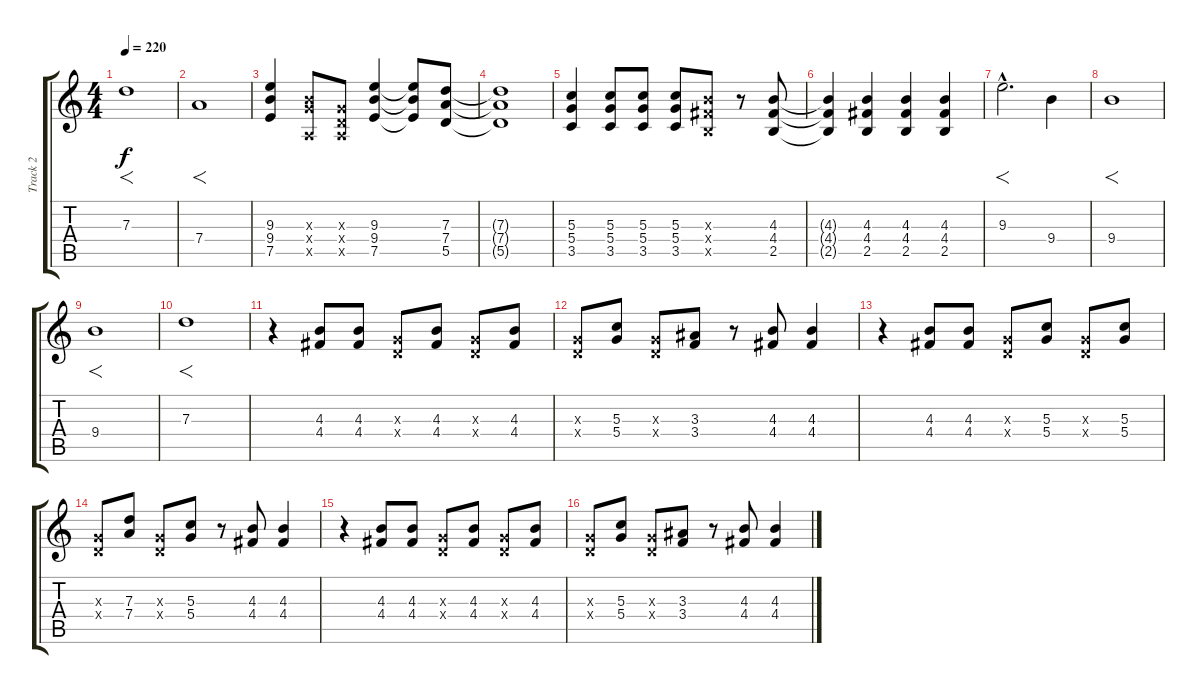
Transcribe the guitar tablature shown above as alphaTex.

\track ("Track 2" "Track 2") {instrument distortionguitar}
\staff {score tabs}
\tuning (E4 B3 G3 D3 A2 E2) {hide}
\ts (4 4)
\tempo 220
\clef g2
\ks c
7.3.1{f dy f} |
7.4.1{f} |
(9.3 9.4 7.5).4 (0.3{x} 9.4{x} 0.5{x}).8 (0.3{x} 0.4{x} 0.5{x}).8 (9.3 9.4 7.5).4 (9.3{t} 9.4{t} 7.5{t}).8 (7.3 7.4 5.5).8 |
(7.3{t} 7.4{t} 5.5{t}).1 |
(5.3 5.4 3.5).4 (5.3 5.4 3.5).8 (5.3 5.4 3.5).8 (5.3 5.4 3.5).8 (4.3{x} 4.4{x} 2.5{x}).8 r.8 (4.3 4.4 2.5).8 |
(4.3{t} 4.4{t} 2.5{t}).4 (4.3 4.4 2.5).4 (4.3 4.4 2.5).4 (4.3 4.4 2.5).4 |
9.3{hac}.2{f d} 9.4.4 |
9.4.1{f} |
9.4.1{f} |
7.3.1{f} |
r.4{volume 11} (4.3 4.4).8 (4.3 4.4).8 (0.3{x} 0.4{x}).8 (4.3 4.4).8 (0.3{x} 0.4{x}).8 (4.3 4.4).8 |
(0.3{x} 0.4{x}).8 (5.3 5.4).8 (0.3{x} 0.4{x}).8 (3.3 3.4).8 r.8 (4.3 4.4).8 (4.3 4.4).4 |
r.4 (4.3 4.4).8 (4.3 4.4).8 (0.3{x} 0.4{x}).8 (5.3 5.4).8 (0.3{x} 0.4{x}).8 (5.3 5.4).8 |
(0.3{x} 0.4{x}).8 (7.3 7.4).8 (0.3{x} 0.4{x}).8 (5.3 5.4).8 r.8 (4.3 4.4).8 (4.3 4.4).4 |
r.4 (4.3 4.4).8 (4.3 4.4).8 (0.3{x} 0.4{x}).8 (4.3 4.4).8 (0.3{x} 0.4{x}).8 (4.3 4.4).8 |
(0.3{x} 0.4{x}).8 (5.3 5.4).8 (0.3{x} 0.4{x}).8 (3.3 3.4).8 r.8 (4.3 4.4).8 (4.3 4.4).4
